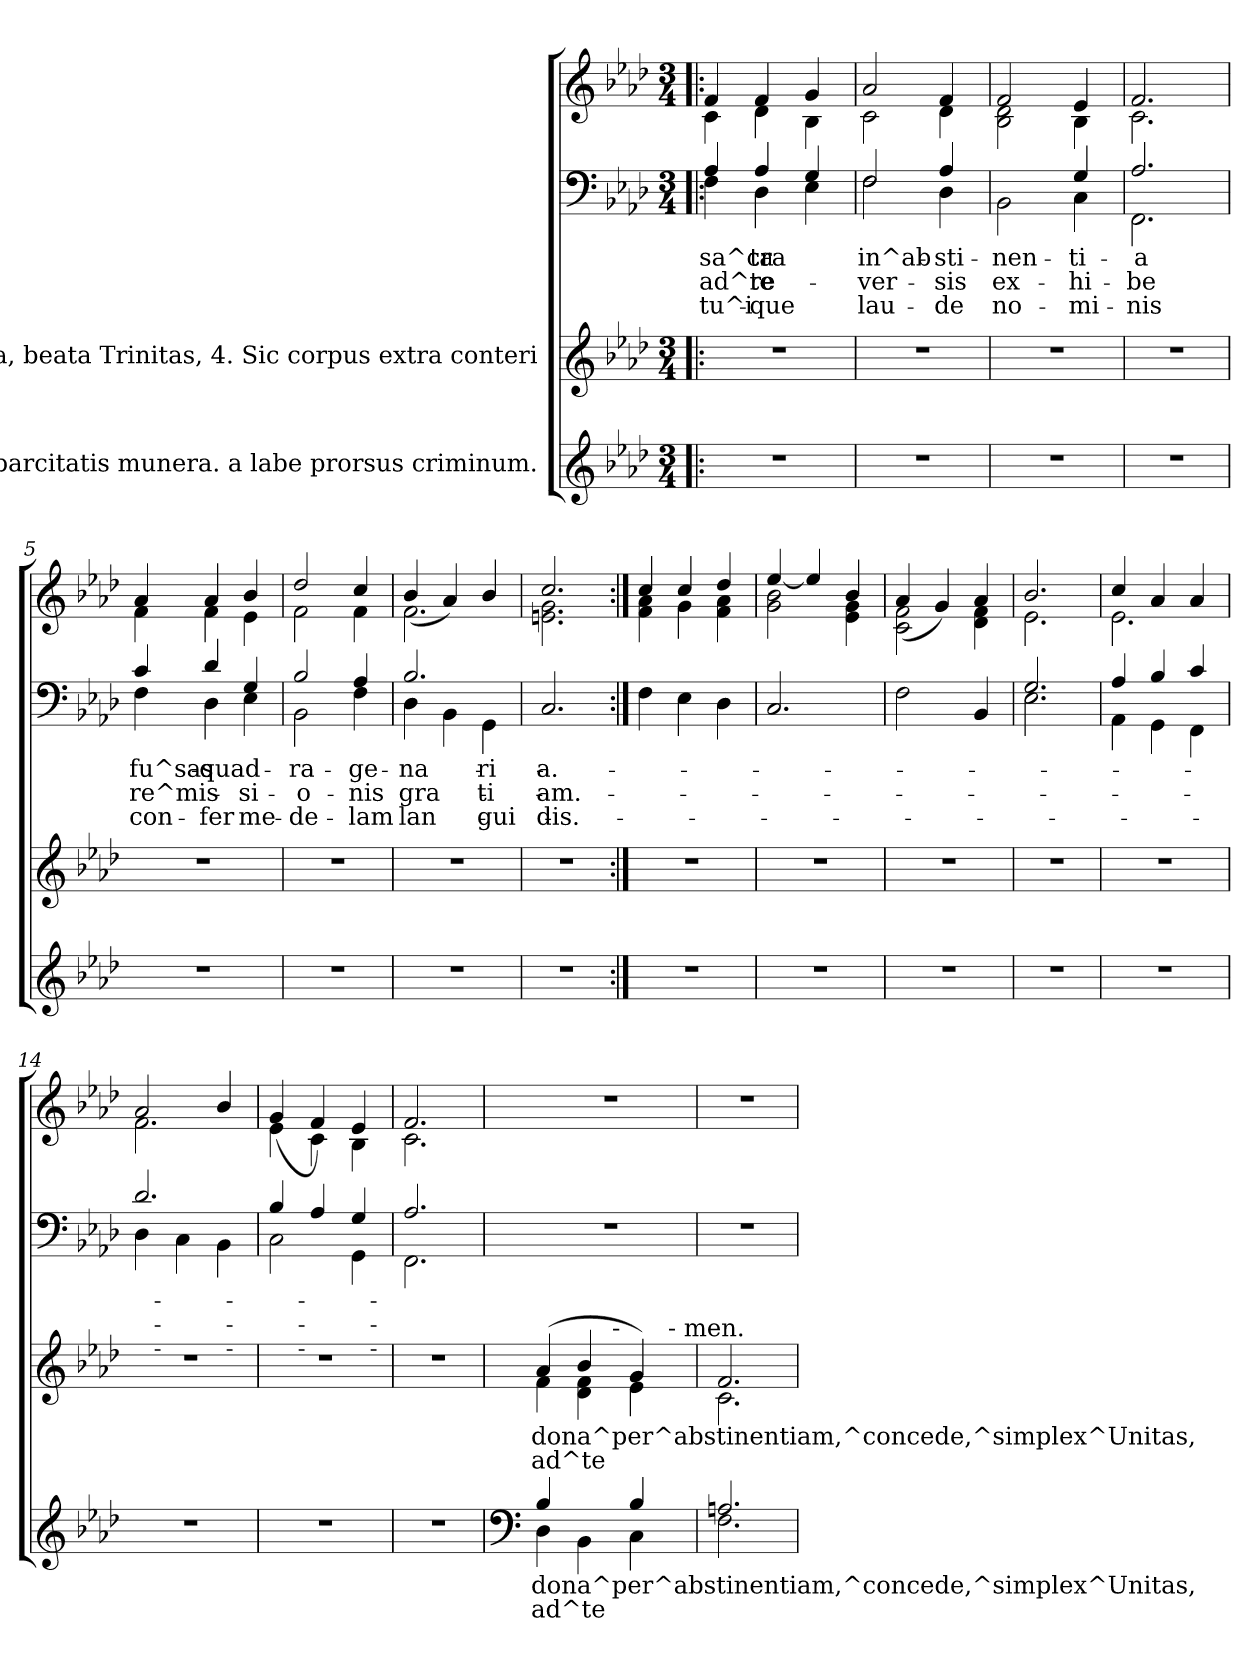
**kern	**text	**text	**kern	**text	**text	**kern	**text	**text	**text	**kern
*part3	*part3	*part3	*part2	*part2	*part2	*part1	*part1	*part1	*part1	*part1
*staff4	*staff4	*staff4	*staff3	*staff3	*staff3	*staff2	*staff2	*staff2	*staff2	*staff1
*I"haec parcitatis munera. a labe prorsus criminum.	*	*	*I"5. Praesta, beata Trinitas, 4. Sic corpus extra conteri	*	*	*	*	*	*	*
*clefG2	*	*	*clefG2	*	*	*clefF4	*	*	*	*clefG2
*k[b-e-a-d-]	*	*	*k[b-e-a-d-]	*	*	*k[b-e-a-d-]	*	*	*	*k[b-e-a-d-]
*A-:	*	*	*A-:	*	*	*A-:	*	*	*	*A-:
*M3/4	*	*	*M3/4	*	*	*M3/4	*	*	*	*M3/4
=1!|:	=1!|:	=1!|:	=1!|:	=1!|:	=1!|:	=1!|:	=1!|:	=1!|:	=1!|:	=1!|:
*	*	*	*	*	*	*^	*	*	*	*
!	!	!	!	!	!	!	!	!LO:LY:b:rj	!LO:LY:b:rj	!LO:LY:b:rj	!
*	*	*	*	*	*	*	*	*	*	*	*^
2.r	.	.	2.r	.	.	4F\	4A-/	sa^cra-	ad^te	tu^i-	4c\	4f/
!	!	!	!	!	!	!	!	!LO:LY:b:rj	!LO:LY:b:rj	!LO:LY:b:rj	!	!
.	.	.	.	.	.	4D-\	4A-/	-ta	re-	-que	4f/	4d-\
.	.	.	.	.	.	4G/	4E-\	.	.	.	4g/	4B-\
=2	=2	=2	=2	=2	=2	=2	=2	=2	=2	=2	=2	=2
!	!	!	!	!	!	!	!	!LO:LY:b:rj	!LO:LY:b:rj	!LO:LY:b:rj	!	!
2.r	.	.	2.r	.	.	2F\	2F/	in^ab-	-ver-	lau-	2c\	2a-/
!	!	!	!	!	!	!	!	!LO:LY:b:rj	!LO:LY:b:rj	!LO:LY:b:rj	!	!
.	.	.	.	.	.	4A-/	4D-\	-sti-	-sis	-de	4d-\	4f/
=3	=3	=3	=3	=3	=3	=3	=3	=3	=3	=3	=3	=3
!	!	!	!	!	!	!	!	!LO:LY:b:rj	!LO:LY:b:rj	!LO:LY:b:rj	!	!
2.r	.	.	2.r	.	.	2BB-\	2ryy	-nen-	ex-	no-	2B-\ 2d-\	2f/
!	!	!	!	!	!	!	!	!LO:LY:b:rj	!LO:LY:b:rj	!LO:LY:b:rj	!	!
.	.	.	.	.	.	4G/	4C\	-ti-	-hi-	-mi-	4B-\	4e-/
=4	=4	=4	=4	=4	=4	=4	=4	=4	=4	=4	=4	=4
!	!	!	!	!	!	!	!	!LO:LY:b:rj	!LO:LY:b:rj	!LO:LY:b:rj	!	!
2.r	.	.	2.r	.	.	2.A-/	2.FF\	-a	-be	-nis	2.c\	2.f/
=5	=5	=5	=5	=5	=5	=5	=5	=5	=5	=5	=5	=5
!	!	!	!	!	!	!	!	!LO:LY:b:rj	!LO:LY:b:rj	!LO:LY:b:rj	!	!
2.r	.	.	2.r	.	.	4F\	4c/	fu^sas-	re^mis-	con-	4a-/	4f\
!	!	!	!	!	!	!	!	!LO:LY:b:rj	!	!LO:LY:b:rj	!	!
.	.	.	.	.	.	4d-/	4D-\	-quad-	.	-fer	4f\	4a-/
!	!	!	!	!	!	!	!	!	!LO:LY:b:rj	!LO:LY:b:rj	!	!
.	.	.	.	.	.	4G/	4E-\	.	-si-	me-	4e-\	4b-/
=6	=6	=6	=6	=6	=6	=6	=6	=6	=6	=6	=6	=6
!	!	!	!	!	!	!	!	!LO:LY:b:rj	!LO:LY:b:rj	!LO:LY:b:rj	!	!
2.r	.	.	2.r	.	.	2BB-\	2B-/	-ra-	-o-	-de-	2f\	2dd-/
!	!	!	!	!	!	!	!	!LO:LY:b:rj	!LO:LY:b:rj	!LO:LY:b:rj	!	!
.	.	.	.	.	.	4A-/	4F\	-ge-	-nis	-lam	4f\	4cc/
=7	=7	=7	=7	=7	=7	=7	=7	=7	=7	=7	=7	=7
!	!	!	!	!	!	!	!	!LO:LY:b:rj	!LO:LY:b:rj	!LO:LY:b:rj	!	!
2.r	.	.	2.r	.	.	2.B-/	4D-\	-na-	gra-	lan-	2.f\	(4b-/
.	.	.	.	.	.	.	4BB-\	.	.	.	.	4a-/)
!	!	!	!	!	!	!	!	!LO:LY:b:rj	!LO:LY:b:rj	!LO:LY:b:rj	!	!
.	.	.	.	.	.	.	4GG\	-ri-	-ti-	-gui-	.	4b-/
=8	=8	=8	=8	=8	=8	=8	=8	=8	=8	=8	=8	=8
!	!	!	!	!	!	!	!	!LO:LY:b:rj	!LO:LY:b:rj	!LO:LY:b:rj	!	!
*	*	*	*	*	*	*v	*v	*	*	*	*	*
2.r	.	.	2.r	.	.	2.C/	-a.	-am.	-dis.	2.en\ 2.g\	2.cc/
!!LO:LB:g=z	!!
=9:|!	=9:|!	=9:|!	=9:|!	=9:|!	=9:|!	=9:|!	=9:|!	=9:|!	=9:|!	=9:|!	=9:|!
2.r	.	.	2.r	.	.	4F\	.	.	.	4f\ 4a-\	4cc/
.	.	.	.	.	.	4E-\	.	.	.	4cc/	4g\
.	.	.	.	.	.	4D-\	.	.	.	4f\ 4a-\	4dd-/
=10	=10	=10	=10	=10	=10	=10	=10	=10	=10	=10	=10
2.r	.	.	2.r	.	.	2.C/	.	.	.	2g\ 2b-\	[>4ee-/
.	.	.	.	.	.	.	.	.	.	.	4ee-/]
.	.	.	.	.	.	.	.	.	.	4b-/	4e-\ 4g\
=11	=11	=11	=11	=11	=11	=11	=11	=11	=11	=11	=11
2.r	.	.	2.r	.	.	2F\	.	.	.	2c\ 2f\	(4a-/
.	.	.	.	.	.	.	.	.	.	.	4g/)
.	.	.	.	.	.	4BB-/	.	.	.	4a-/	4d-\ 4f\
=12	=12	=12	=12	=12	=12	=12	=12	=12	=12	=12	=12
*	*	*	*	*	*	*^	*	*	*	*	*
2.r	.	.	2.r	.	.	2.G/	2.E-\	.	.	.	2.e-\	2.b-/
=13	=13	=13	=13	=13	=13	=13	=13	=13	=13	=13	=13	=13
2.r	.	.	2.r	.	.	4AA-\	4A-/	.	.	.	2.e-\	4cc/
.	.	.	.	.	.	4B-/	4GG\	.	.	.	.	4a-/
.	.	.	.	.	.	4c/	4FF\	.	.	.	.	4a-/
=14	=14	=14	=14	=14	=14	=14	=14	=14	=14	=14	=14	=14
2.r	.	.	2.r	.	.	2.d-/	4D-\	.	.	.	2.f\	2a-/
.	.	.	.	.	.	.	4C\	.	.	.	.	.
.	.	.	.	.	.	.	4BB-\	.	.	.	.	4b-/
=15	=15	=15	=15	=15	=15	=15	=15	=15	=15	=15	=15	=15
2.r	.	.	2.r	.	.	2C\	4B-/	.	.	.	4e-\	(4g/
.	.	.	.	.	.	.	4A-/	.	.	.	4c\	4f/)
.	.	.	.	.	.	4GG\	4G/	.	.	.	4e-/	4B-\
=16	=16	=16	=16	=16	=16	=16	=16	=16	=16	=16	=16	=16
2.r	.	.	2.r	.	.	2.A-/	2.FF\	.	.	.	2.c\	2.f/
*	*	*	*	*	*	*v	*v	*	*	*	*	*
*	*	*	*	*	*	*	*	*	*	*v	*v
!!LO:PB:g=z
=17	=17	=17	=17	=17	=17	=17	=17	=17	=17	=17
*clefF4	*	*	*	*	*	*	*	*	*	*
*^	*	*	*	*	*	*^	*	*	*	*^
!	!	!	!	!LO:TX:a:t=A -	!	!	!	!	!	!	!	!	!
!	!	!LO:LY:a:rj	!LO:LY:b:rj	!	!LO:LY:b:rj	!LO:LY:b:rj	!	!	!	!	!	!	!
*	*	*	*	*^	*	*	*	*	*	*	*	*	*
*	*	*	*	*	*^	*	*	*	*	*	*	*	*	*
*	*	*	*	*	*	*	*	*	*v	*v	*	*	*	*	*
*	*	*	*	*	*	*^	*	*	*	*	*	*	*v	*v
4B-/	4D-\	dona^per^abstinentiam,^concede,^simplex^Unitas,-	ad^te	(>4a-/	4f\	4..ryy	2ryy	dona^per^abstinentiam,^concede,^simplex^Unitas,-	ad^te	2.r	.	.	.	2.r
4BB-\	4ryy	.	.	4b-/	4d-\ 4f\	.	.	.	.	.	.	.	.	.
!	!	!	!	!	!	!LO:TX:a:t=-	!	!	!	!	!	!	!	!
.	.	.	.	.	.	4ryy	.	.	.	.	.	.	.	.
4B-/	4C\	.	.	4g/)	4e-\	.	8ryy	.	.	.	.	.	.	.
.	.	.	.	.	.	.	32ryy	.	.	.	.	.	.	.
!	!	!	!	!	!	!	!LO:TX:a:t=- men.	!	!	!	!	!	!	!
.	.	.	.	.	.	.	16.ryy	.	.	.	.	.	.	.
.	.	.	.	.	.	16ryy	.	.	.	.	.	.	.	.
*	*	*	*	*	*v	*v	*v	*	*	*	*	*	*	*
=18	=18	=18	=18	=18	=18	=18	=18	=18	=18	=18	=18	=18
2.Ani/	2.F\	.	.	2.f/	2.c\	.	.	2.r	.	.	.	2.r
*v	*v	*	*	*	*	*	*	*	*	*	*	*
*	*	*	*v	*v	*	*	*	*	*	*	*
=	=	=	=	=	=	=	=	=	=	=
*-	*-	*-	*-	*-	*-	*-	*-	*-	*-	*-
